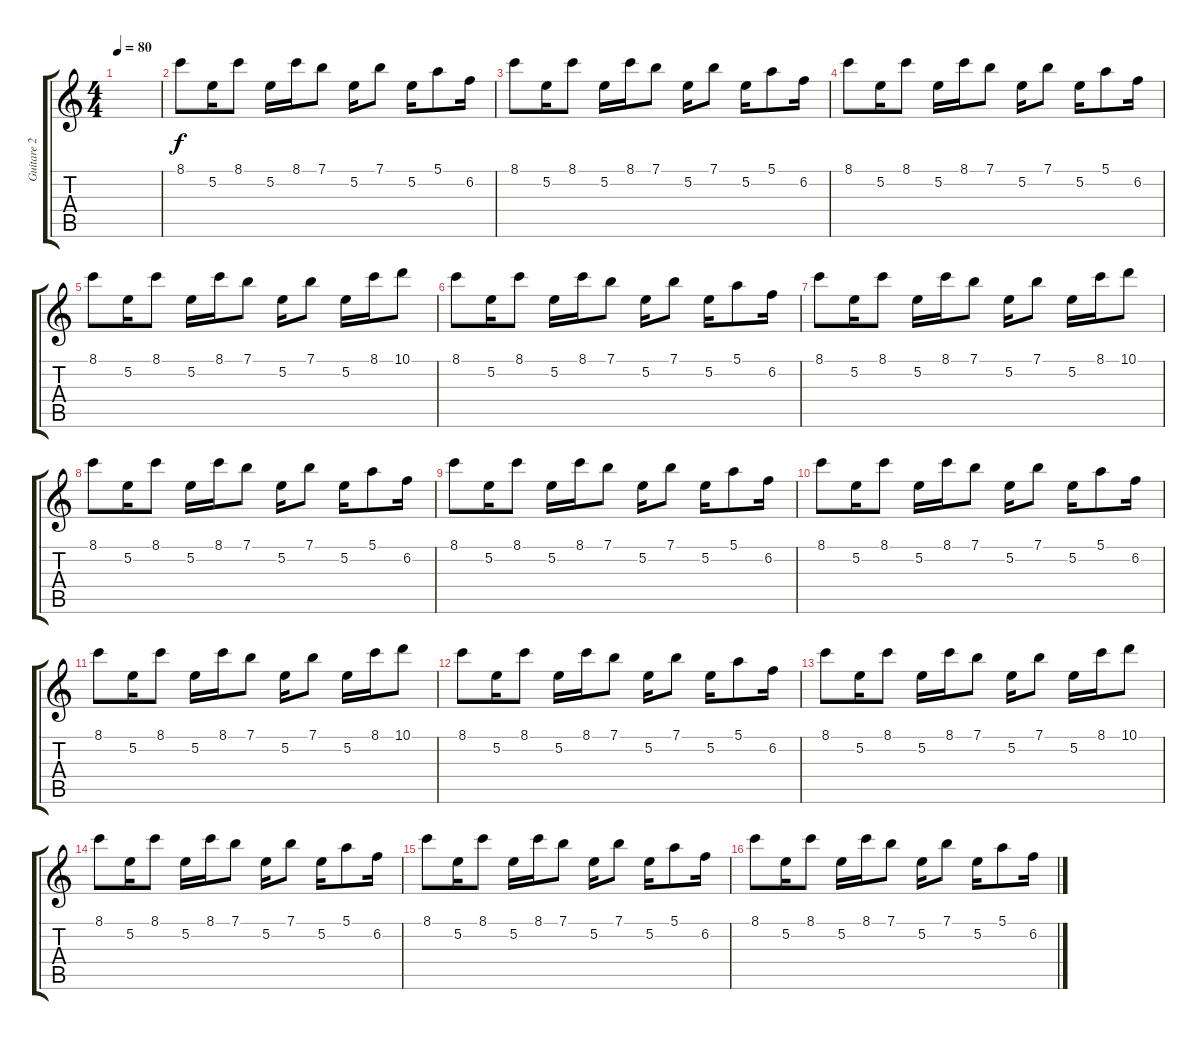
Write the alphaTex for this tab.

\track ("Guitare 2" "Guitare 2") {instrument distortionguitar}
\staff {score tabs}
\tuning (E4 B3 G3 D3 A2 E2) {hide}
\ts (4 4)
\tempo 80
\clef g2
\ks c
|
8.1.8{instrument distortionguitar} 5.2.16 8.1.8 5.2.16 8.1.16 7.1.8 5.2.16 7.1.8 5.2.16 5.1.8 6.2.16 |
8.1.8 5.2.16 8.1.8 5.2.16 8.1.16 7.1.8 5.2.16 7.1.8 5.2.16 5.1.8 6.2.16 |
8.1.8 5.2.16 8.1.8 5.2.16 8.1.16 7.1.8 5.2.16 7.1.8 5.2.16 5.1.8 6.2.16 |
8.1.8 5.2.16 8.1.8 5.2.16 8.1.16 7.1.8 5.2.16 7.1.8 5.2.16 8.1.16 10.1.8 |
8.1.8 5.2.16 8.1.8 5.2.16 8.1.16 7.1.8 5.2.16 7.1.8 5.2.16 5.1.8 6.2.16 |
8.1.8 5.2.16 8.1.8 5.2.16 8.1.16 7.1.8 5.2.16 7.1.8 5.2.16 8.1.16 10.1.8 |
8.1.8{instrument distortionguitar} 5.2.16 8.1.8 5.2.16 8.1.16 7.1.8 5.2.16 7.1.8 5.2.16 5.1.8 6.2.16 |
8.1.8 5.2.16 8.1.8 5.2.16 8.1.16 7.1.8 5.2.16 7.1.8 5.2.16 5.1.8 6.2.16 |
8.1.8 5.2.16 8.1.8 5.2.16 8.1.16 7.1.8 5.2.16 7.1.8 5.2.16 5.1.8 6.2.16 |
8.1.8 5.2.16 8.1.8 5.2.16 8.1.16 7.1.8 5.2.16 7.1.8 5.2.16 8.1.16 10.1.8 |
8.1.8 5.2.16 8.1.8 5.2.16 8.1.16 7.1.8 5.2.16 7.1.8 5.2.16 5.1.8 6.2.16 |
8.1.8 5.2.16 8.1.8 5.2.16 8.1.16 7.1.8 5.2.16 7.1.8 5.2.16 8.1.16 10.1.8 |
8.1.8{instrument distortionguitar} 5.2.16 8.1.8 5.2.16 8.1.16 7.1.8 5.2.16 7.1.8 5.2.16 5.1.8 6.2.16 |
8.1.8 5.2.16 8.1.8 5.2.16 8.1.16 7.1.8 5.2.16 7.1.8 5.2.16 5.1.8 6.2.16 |
8.1.8 5.2.16 8.1.8 5.2.16 8.1.16 7.1.8 5.2.16 7.1.8 5.2.16 5.1.8 6.2.16
